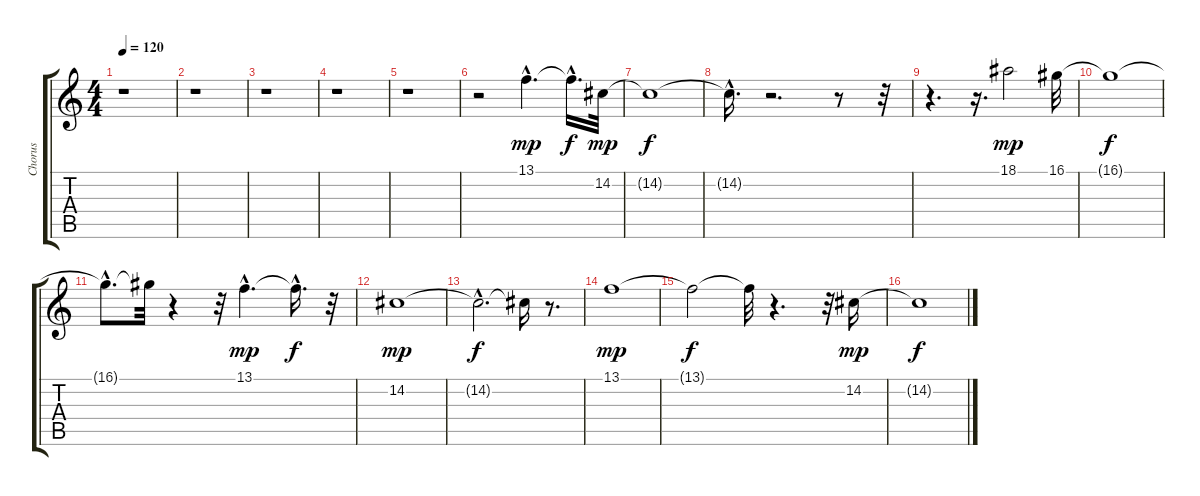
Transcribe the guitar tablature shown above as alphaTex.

\track ("Chorus" "Chorus") {instrument oboe}
\staff {score tabs}
\tuning (E4 B3 G3 D3 A2 E2) {hide}
\ts (4 4)
\tempo 120
\clef g2
\ks c
r.1{dy mp} |
r.1 |
r.1 |
r.1 |
r.1 |
r.2 13.1{hac}.4{d instrument oboe} 13.1{hac t}.16{d dy f} 14.2.32{dy mp} |
14.2{t}.1{dy f} |
14.2{hac t}.16{d} r.2{d} r.8 r.32 |
r.4{d} r.16{d} 18.1.2{dy mp} 16.1.32 |
16.1{t}.1{dy f} |
16.1{hac t}.8{d} 16.1{t}.32 r.4 r.32 13.1{hac}.4{d dy mp} 13.1{hac t}.16{d dy f} r.32 |
14.2.1{dy mp} |
14.2{hac t}.2{d dy f} 14.2{t}.16 r.8{d} |
13.1.1{dy mp} |
13.1{t}.2{dy f} 13.1{t}.32 r.4{d} r.32 14.2.16{dy mp} |
14.2{t}.1{dy f}
